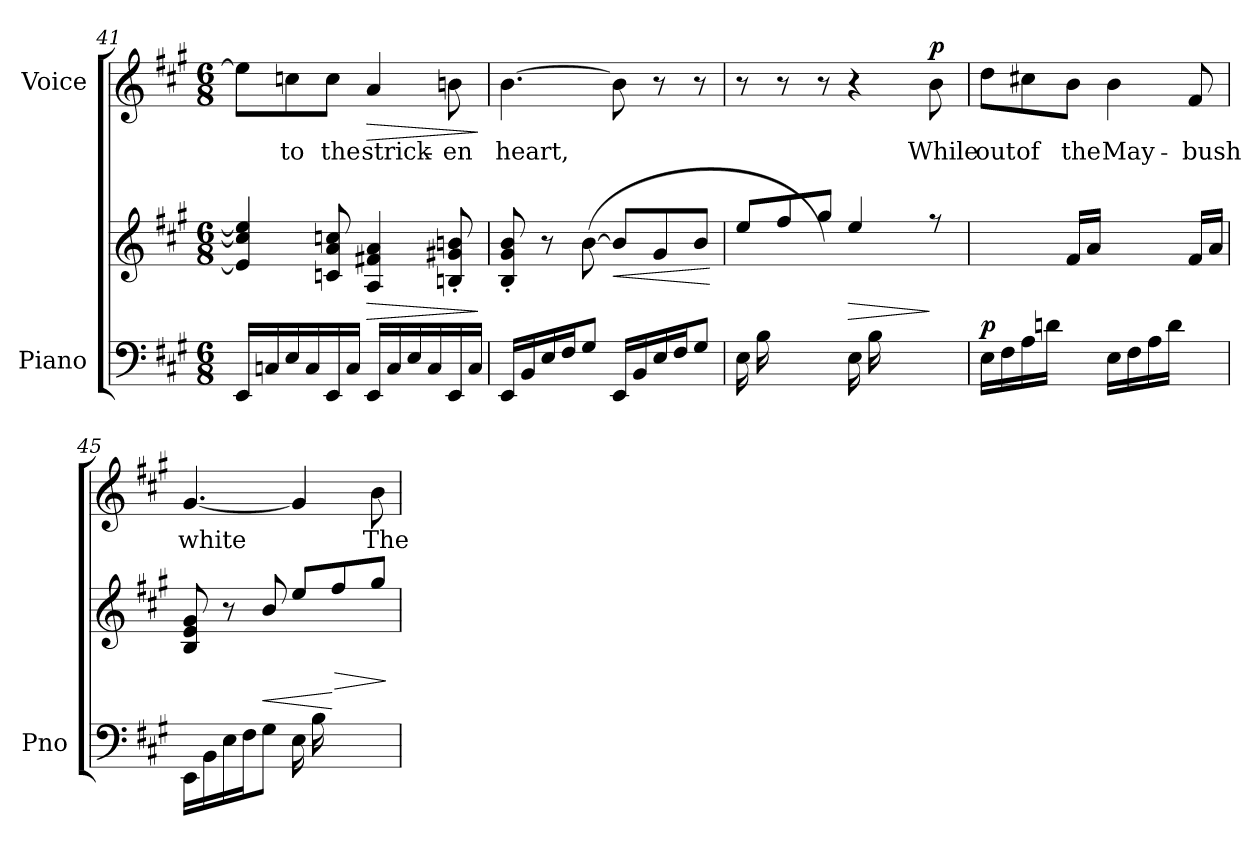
**kern	**kern	**dynam	**kern	**text	**dynam
*part2	*part2	*part2	*part1	*part1	*part1
*staff3	*staff2	*staff2/3	*staff1	*staff1	*staff1
*I"Piano	*	*	*I"Voice	*	*
*I'Pno	*	*	*	*	*
*clefF4	*clefG2	*	*clefG2	*	*
*k[f#c#g#]	*k[f#c#g#]	*	*k[f#c#g#]	*	*
*M6/8	*M6/8	*	*M6/8	*	*
=41	=41	=41	=41	=41	=41
16EE/LL	4e/] 4cc/] 4ee/]	.	8ee\L]	.	.
16Cn/	.	.	.	.	.
!	!	!	!	!LO:LY:b	!
16E/	.	.	8ccn\	to	.
16C/	.	.	.	.	.
!	!	!	!	!LO:LY:b	!
16EE/	8cn/ 8a/ 8ccn/	.	8cc\J	the	.
16C/JJ	.	.	.	.	.
!	!	!LO:HP:b	!	!LO:LY:b	!LO:HP:b
16EE/LL	4A/ 4f#X/ 4a/	>	4a/	strick-	>
16C/	.	.	.	.	.
16E/	.	.	.	.	.
16C/	.	.	.	.	.
!	!	!	!	!LO:LY:b	!
16EE/	8Bn/' 8g#X/' 8bn/'	.	8bn\	-en	.
16C/JJ	.	.	.	.	.
.	.	]	.	.	]
!!LO:LB:g=z
=42	=42	=42	=42	=42	=42
!	!	!	!	!LO:LY:b	!
16EE/LL	8B/' 8g#/' 8b/'	.	[4.b\	heart,	.
16BB/	.	.	.	.	.
16E/	8r	.	.	.	.
16F#/J	.	.	.	.	.
8G#/J	([8b\	.	.	.	.
!	!	!LO:HP:b	!	!	!
16EE/LL	8b/L]	<	8b\]	.	.
16BB/	.	.	.	.	.
16E/	8g#/	.	8r	.	.
16F#/J	.	.	.	.	.
8G#/J	8b/J	.	8r	.	.
.	.	[	.	.	.
!!LO:LB:g=z
=43	=43	=43	=43	=43	=43
*	*^	*	*	*	*
(<16E\LL	8ee/L	8ryy	.	8r	.	.
16B\	.	.	.	.	.	.
4ryy	8ff#/	16e\	.	8r	.	.
.	.	16f#\J	.	.	.	.
.	8gg#/J	8g#\J)	.	8r	.	.
!	!	!	!LO:HP:b	!	!	!
(<16E\LL	4ee/)	8ryy	>	4r	.	.
16B\	.	.	.	.	.	.
4ryy	.	16e\	.	.	.	.
.	.	16f#\J	.	.	.	.
!	!	!	!	!	!LO:LY:b	!LO:DY:a
.	8r	8g#\J)	]	8b\	While	p
=44	=44	=44	=44	=44	=44	=44
!	!	!	!LO:DY:a=2	!	!LO:LY:b	!
(16E\LL	2.ryy	4ryy	p	8dd\L	out	.
16F#\	.	.	.	.	.	.
!	!	!	!	!	!LO:LY:b	!
16A\	.	.	.	8cc#X\	of	.
16dn\JJ	.	.	.	.	.	.
!	!	!	!	!	!LO:LY:b	!
8ryy	.	16f#/LL	.	8b\J	the	.
.	.	16a/JJ)	.	.	.	.
!	!	!	!	!	!LO:LY:b	!
(16E\LL	.	4ryy	.	4b\	May-	.
16F#\	.	.	.	.	.	.
16A\	.	.	.	.	.	.
16d\JJ	.	.	.	.	.	.
!	!	!	!	!	!LO:LY:b	!
8ryy	.	16f#/LL	.	8f#/	-bush	.
.	.	16a/JJ)	.	.	.	.
!!LO:LB:g=z
=45	=45	=45	=45	=45	=45	=45
!	!	!	!	!	!LO:LY:b	!
16EE\LL	8B/ 8e/ 8g#/	2ryy	.	[4.g#/	white	.
16BB\	.	.	.	.	.	.
16E\	8r	.	.	.	.	.
16F#\J	.	.	.	.	.	.
!	!	!	!LO:HP:b	!	!	!
8G#\J	8b/	.	<	.	.	.
(<16E\LL	8ee/L	.	.	4g#/]	.	.
16B\	.	.	.	.	.	.
!	!	!	!LO:HP:n=1:b	!	!	!
4ryy	8ff#/	16e\	[ >	.	.	.
.	.	16f#\J	.	.	.	.
!	!	!	!	!	!LO:LY:b	!
.	8gg#/J	8g#\J)	.	8b\	The	.
*	*v	*v	*	*	*	*
.	.	]	.	.	.
=	=	=	=	=	=
*-	*-	*-	*-	*-	*-
